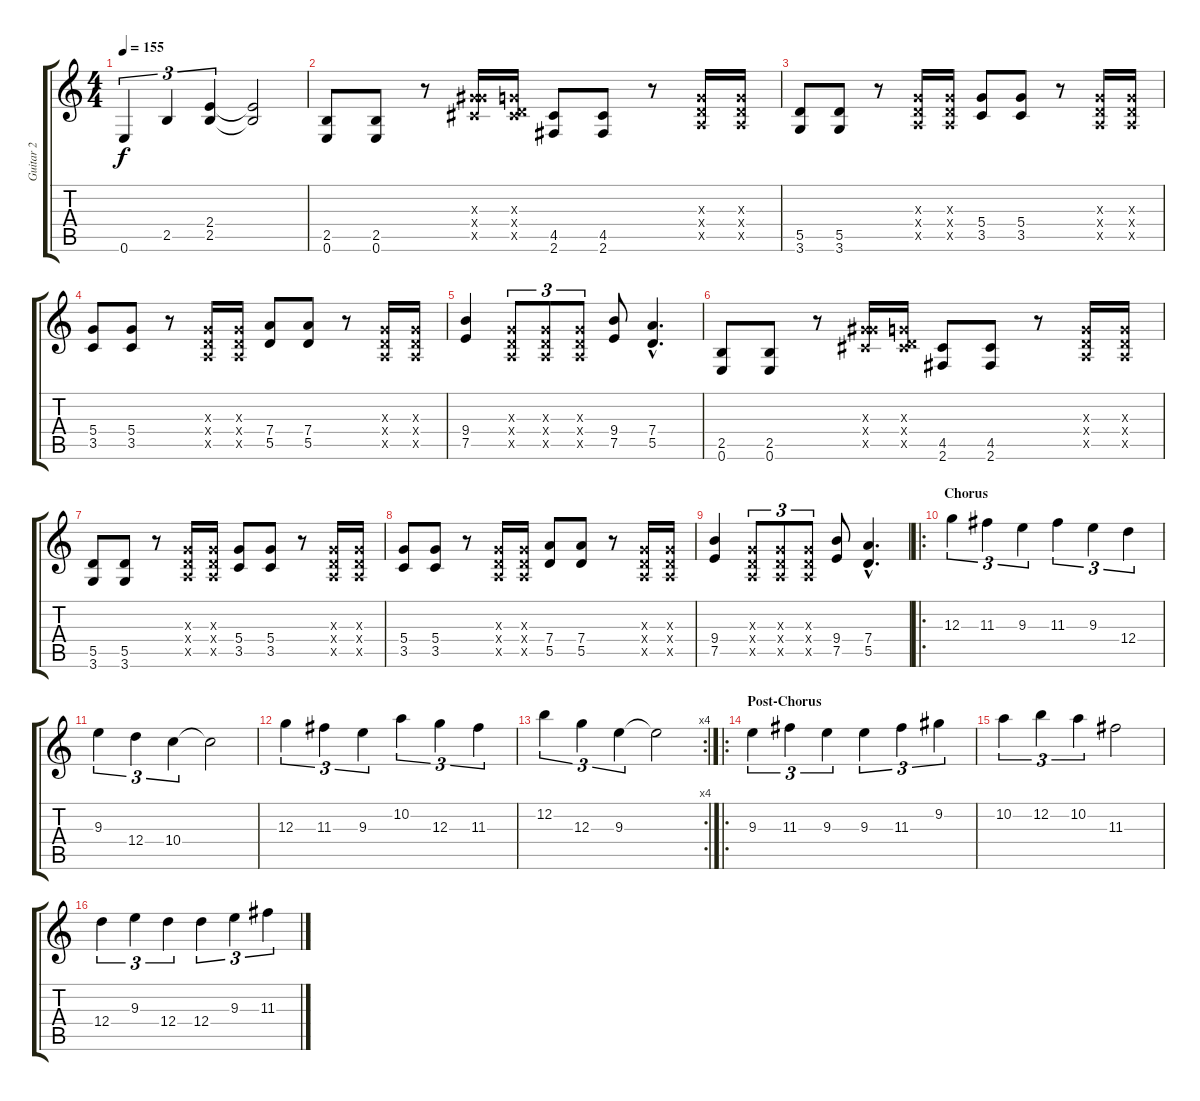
\track ("Guitar 2" "Guitar 2") {instrument distortionguitar}
\staff {score tabs}
\tuning (E4 B3 G3 D3 A2 E2) {hide}
\ts (4 4)
\tempo 155
\clef g2
\ks c
0.6.4{tu (3 2) dy f} 2.5.4{tu (3 2)} (2.4 2.5).4{tu (3 2)} (2.4{t} 2.5{t}).2 |
(2.5 0.6).8 (2.5 0.6).8 r.8 (0.3{x} 6.4{x} 4.5{x}).16 (0.3{x} 0.4{x} 4.5{x}).16 (4.5 2.6).8 (4.5 2.6).8 r.8 (0.3{x} 0.4{x} 0.5{x}).16 (0.3{x} 0.4{x} 0.5{x}).16 |
(5.5 3.6).8 (5.5 3.6).8 r.8 (0.3{x} 0.4{x} 0.5{x}).16 (0.3{x} 0.4{x} 0.5{x}).16 (5.4 3.5).8 (5.4 3.5).8 r.8 (0.3{x} 0.4{x} 0.5{x}).16 (0.3{x} 0.4{x} 0.5{x}).16 |
(5.4 3.5).8 (5.4 3.5).8 r.8 (0.3{x} 0.4{x} 0.5{x}).16 (0.3{x} 0.4{x} 0.5{x}).16 (7.4 5.5).8 (7.4 5.5).8 r.8 (0.3{x} 0.4{x} 0.5{x}).16 (0.3{x} 0.4{x} 0.5{x}).16 |
(9.4 7.5).4 (0.3{x} 0.4{x} 0.5{x}).8{tu (3 2)} (0.3{x} 0.4{x} 0.5{x}).8{tu (3 2)} (0.3{x} 0.4{x} 0.5{x}).8{tu (3 2)} (9.4 7.5).8 (7.4{hac} 5.5{hac}).4{d} |
(2.5 0.6).8 (2.5 0.6).8 r.8 (0.3{x} 6.4{x} 4.5{x}).16 (0.3{x} 0.4{x} 4.5{x}).16 (4.5 2.6).8 (4.5 2.6).8 r.8 (0.3{x} 0.4{x} 0.5{x}).16 (0.3{x} 0.4{x} 0.5{x}).16 |
(5.5 3.6).8 (5.5 3.6).8 r.8 (0.3{x} 0.4{x} 0.5{x}).16 (0.3{x} 0.4{x} 0.5{x}).16 (5.4 3.5).8 (5.4 3.5).8 r.8 (0.3{x} 0.4{x} 0.5{x}).16 (0.3{x} 0.4{x} 0.5{x}).16 |
(5.4 3.5).8 (5.4 3.5).8 r.8 (0.3{x} 0.4{x} 0.5{x}).16 (0.3{x} 0.4{x} 0.5{x}).16 (7.4 5.5).8 (7.4 5.5).8 r.8 (0.3{x} 0.4{x} 0.5{x}).16 (0.3{x} 0.4{x} 0.5{x}).16 |
(9.4 7.5).4 (0.3{x} 0.4{x} 0.5{x}).8{tu (3 2)} (0.3{x} 0.4{x} 0.5{x}).8{tu (3 2)} (0.3{x} 0.4{x} 0.5{x}).8{tu (3 2)} (9.4 7.5).8 (7.4{hac} 5.5{hac}).4{d} |
\ro
\section ("" "Chorus")
12.3.4{tu (3 2)} 11.3.4{tu (3 2)} 9.3.4{tu (3 2)} 11.3.4{tu (3 2)} 9.3.4{tu (3 2)} 12.4.4{tu (3 2)} |
9.3.4{tu (3 2)} 12.4.4{tu (3 2)} 10.4.4{tu (3 2)} 10.4{t}.2 |
12.3.4{tu (3 2)} 11.3.4{tu (3 2)} 9.3.4{tu (3 2)} 10.2.4{tu (3 2)} 12.3.4{tu (3 2)} 11.3.4{tu (3 2)} |
\rc 4
12.2.4{tu (3 2)} 12.3.4{tu (3 2)} 9.3.4{tu (3 2)} 9.3{t}.2 |
\ro
\section ("" "Post-Chorus")
9.3.4{tu (3 2)} 11.3.4{tu (3 2)} 9.3.4{tu (3 2)} 9.3.4{tu (3 2)} 11.3.4{tu (3 2)} 9.2.4{tu (3 2)} |
10.2.4{tu (3 2)} 12.2.4{tu (3 2)} 10.2.4{tu (3 2)} 11.3.2 |
12.4.4{tu (3 2)} 9.3.4{tu (3 2)} 12.4.4{tu (3 2)} 12.4.4{tu (3 2)} 9.3.4{tu (3 2)} 11.3.4{tu (3 2)}
